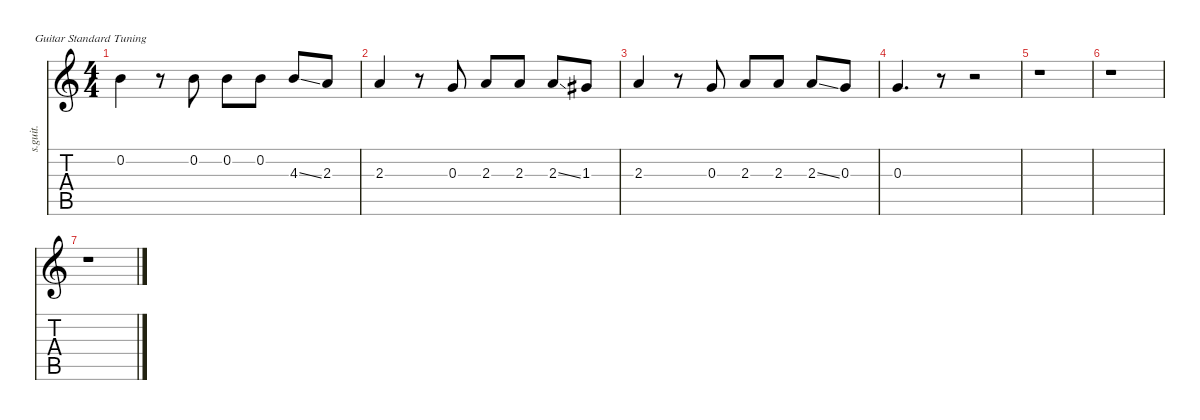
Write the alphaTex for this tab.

\defaultSystemsLayout 4
\hideDynamics
\bracketExtendMode nobrackets
\track ("Mark - Backing Vocals" "s.guit.") {instrument baritonesax}
\staff {score tabs}
\tuning (E4 B3 G3 D3 A2 E2)
\displaytranspose 12
\ts (4 4)
\tempo (149 hide)
\clef g2
\ks c
0.2.4{lyrics (0 "") lyrics (1 "") lyrics (2 "") lyrics (3 "") lyrics (4 "") dy f} r.8 0.2.8{lyrics (0 "") lyrics (1 "") lyrics (2 "") lyrics (3 "") lyrics (4 "")} 0.2.8{lyrics (0 "") lyrics (1 "") lyrics (2 "") lyrics (3 "") lyrics (4 "")} 0.2.8{lyrics (0 "") lyrics (1 "") lyrics (2 "") lyrics (3 "") lyrics (4 "")} 4.3{ss}.8{lyrics (0 "") lyrics (1 "") lyrics (2 "") lyrics (3 "") lyrics (4 "")} 2.3.8{lyrics (0 "") lyrics (1 "") lyrics (2 "") lyrics (3 "") lyrics (4 "")} |
2.3.4{lyrics (0 "") lyrics (1 "") lyrics (2 "") lyrics (3 "") lyrics (4 "")} r.8 0.3.8{lyrics (0 "") lyrics (1 "") lyrics (2 "") lyrics (3 "") lyrics (4 "")} 2.3.8{lyrics (0 "") lyrics (1 "") lyrics (2 "") lyrics (3 "") lyrics (4 "")} 2.3.8{lyrics (0 "") lyrics (1 "") lyrics (2 "") lyrics (3 "") lyrics (4 "")} 2.3{ss}.8{lyrics (0 "") lyrics (1 "") lyrics (2 "") lyrics (3 "") lyrics (4 "")} 1.3{acc #}.8{lyrics (0 "") lyrics (1 "") lyrics (2 "") lyrics (3 "") lyrics (4 "")} |
2.3.4{lyrics (0 "") lyrics (1 "") lyrics (2 "") lyrics (3 "") lyrics (4 "")} r.8 0.3.8{lyrics (0 "") lyrics (1 "") lyrics (2 "") lyrics (3 "") lyrics (4 "")} 2.3.8{lyrics (0 "") lyrics (1 "") lyrics (2 "") lyrics (3 "") lyrics (4 "")} 2.3.8{lyrics (0 "") lyrics (1 "") lyrics (2 "") lyrics (3 "") lyrics (4 "")} 2.3{ss}.8{lyrics (0 "") lyrics (1 "") lyrics (2 "") lyrics (3 "") lyrics (4 "")} 0.3.8{lyrics (0 "") lyrics (1 "") lyrics (2 "") lyrics (3 "") lyrics (4 "")} |
0.3.4{d lyrics (0 "") lyrics (1 "") lyrics (2 "") lyrics (3 "") lyrics (4 "")} r.8 r.2 |
r.1 |
r.1 |
r.1
